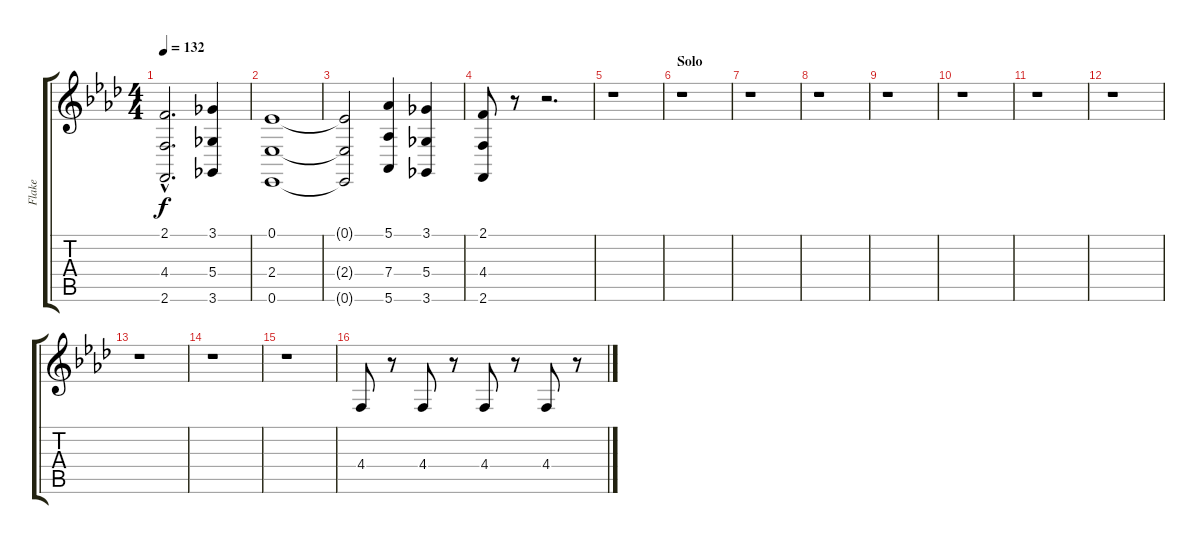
\track ("Flake" "Flake") {instrument lead8bassandlead}
\staff {score tabs}
\tuning (Eb4 Bb3 Gb3 Db3 Ab2 Eb2) {hide}
\ts (4 4)
\tempo 132
\clef g2
\ks fminor
(2.1{hac t} 4.4{hac t} 2.6{hac t}).2{d dy f} (3.1 5.4 3.6).4 |
(0.1 2.4 0.6).1 |
(0.1{t} 2.4{t} 0.6{t}).2 (5.1 7.4 5.6).4 (3.1 5.4 3.6).4 |
(2.1 4.4 2.6).8 r.8 r.2{d} |
r.1 |
\section ("" "Solo")
r.1 |
r.1 |
r.1 |
r.1 |
r.1 |
r.1 |
r.1 |
r.1 |
r.1 |
r.1 |
4.4.8{volume 9 instrument lead2sawtooth} r.8 4.4.8 r.8 4.4.8 r.8 4.4.8 r.8
